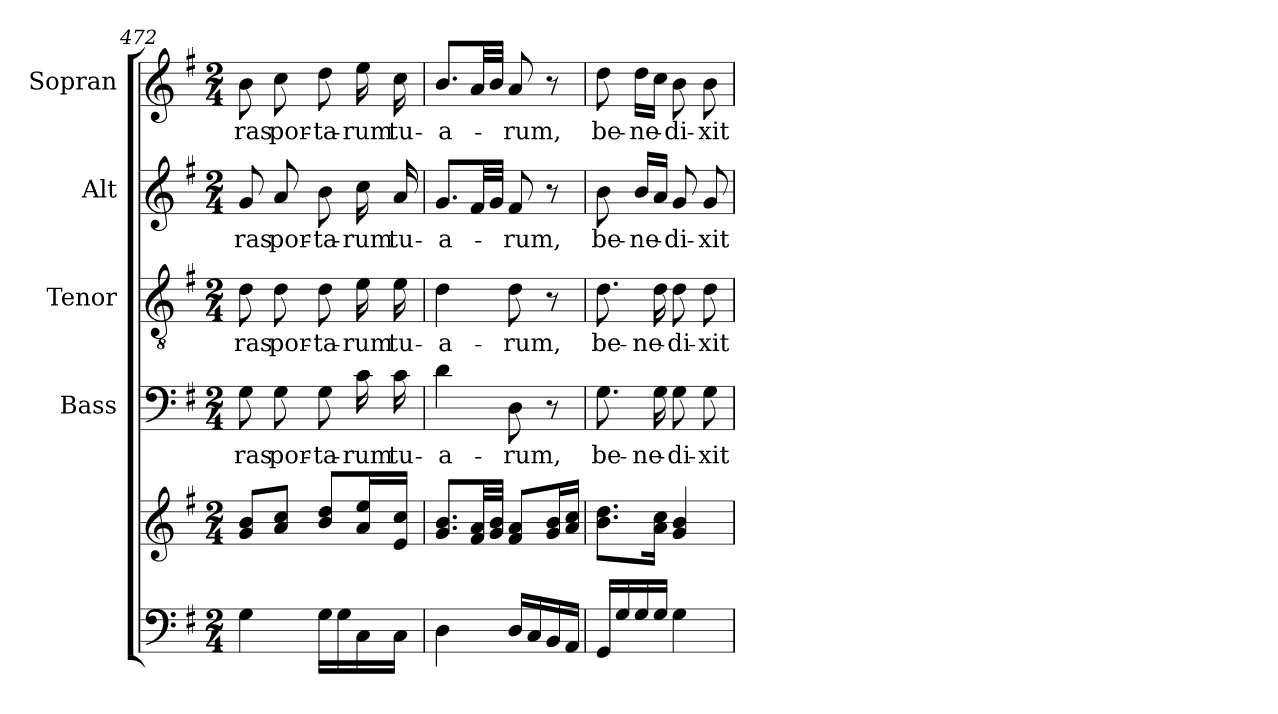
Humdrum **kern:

**kern	**kern	**kern	**text	**kern	**text	**kern	**text	**kern	**text
*part5	*part5	*part4	*part4	*part3	*part3	*part2	*part2	*part1	*part1
*staff6	*staff5	*staff4	*staff4	*staff3	*staff3	*staff2	*staff2	*staff1	*staff1
*	*	*I"Bass	*	*I"Tenor	*	*I"Alt	*	*I"Sopran	*
*	*	*I'B.	*	*I'T.	*	*I'A.	*	*I'S.	*
*clefF4	*clefG2	*clefF4	*	*clefGv2	*	*clefG2	*	*clefG2	*
*k[f#]	*k[f#]	*k[f#]	*	*k[f#]	*	*k[f#]	*	*k[f#]	*
*G:	*G:	*G:	*	*G:	*	*G:	*	*G:	*
*M2/4	*M2/4	*M2/4	*	*M2/4	*	*M2/4	*	*M2/4	*
=472	=472	=472	=472	=472	=472	=472	=472	=472	=472
!	!	!	!LO:LY:b	!	!LO:LY:b	!	!LO:LY:b	!	!LO:LY:b
4G\	8g/ 8b/L	8G\	-ras	8d\	-ras	8g/	-ras	8b\	-ras
!	!	!	!LO:LY:b	!	!LO:LY:b	!	!LO:LY:b	!	!LO:LY:b
.	8a/ 8cc/J	8G\	por-	8d\	por-	8a/	por-	8cc\	por-
!	!	!	!LO:LY:b	!	!LO:LY:b	!	!LO:LY:b	!	!LO:LY:b
16G\LL	8b/ 8dd/L	8G\	-ta-	8d\	-ta-	8b\	-ta-	8dd\	-ta-
16G\	.	.	.	.	.	.	.	.	.
!	!	!	!LO:LY:b	!	!LO:LY:b	!	!LO:LY:b	!	!LO:LY:b
16C\	16a/ 16ee/L	16c\	-rum	16e\	-rum	16cc\	-rum	16ee\	-rum
!	!	!	!LO:LY:b	!	!LO:LY:b	!	!LO:LY:b	!	!LO:LY:b
16C\JJ	16e/ 16cc/JJ	16c\	tu-	16e\	tu-	16a/	tu-	16cc\	tu-
!!LO:PB:g=z
=473	=473	=473	=473	=473	=473	=473	=473	=473	=473
!	!	!	!LO:LY:b	!	!LO:LY:b	!	!LO:LY:b	!	!LO:LY:b
4D\	8.g/ 8.b/L	4d\	-a-	4d\	-a-	8.g/L	-a-	8.b/L	-a-
.	32f#/ 32a/LL	.	.	.	.	32f#/LL	.	32a/LL	.
.	32g/ 32b/JJJ	.	.	.	.	32g/JJJ	.	32b/JJJ	.
!	!	!	!LO:LY:b	!	!LO:LY:b	!	!LO:LY:b	!	!LO:LY:b
16D/LL	8f#/ 8a/L	8D\	-rum,	8d\	-rum,	8f#/	-rum,	8a/	-rum,
16C/	.	.	.	.	.	.	.	.	.
16BB/	16g/ 16b/L	8r	.	8r	.	8r	.	8r	.
16AA/JJ	16a/ 16cc/JJ	.	.	.	.	.	.	.	.
=474	=474	=474	=474	=474	=474	=474	=474	=474	=474
!	!	!	!LO:LY:b	!	!LO:LY:b	!	!LO:LY:b	!	!LO:LY:b
16GG/LL	8.b\ 8.dd\L	8.G\	be-	8.d\	be-	8b\	be-	8dd\	be-
16G/	.	.	.	.	.	.	.	.	.
!	!	!	!	!	!	!	!LO:LY:b	!	!LO:LY:b
16G/	.	.	.	.	.	16b/LL	-ne-	16dd\LL	-ne-
!	!	!	!LO:LY:b	!	!LO:LY:b	!	!	!	!
16G/JJ	16a\ 16cc\Jk	16G\	-ne-	16d\	-ne-	16a/JJ	.	16cc\JJ	.
!	!	!	!LO:LY:b	!	!LO:LY:b	!	!LO:LY:b	!	!LO:LY:b
4G\	4g/ 4b/	8G\	-di-	8d\	-di-	8g/	-di-	8b\	-di-
!	!	!	!LO:LY:b	!	!LO:LY:b	!	!LO:LY:b	!	!LO:LY:b
.	.	8G\	-xit	8d\	-xit	8g/	-xit	8b\	-xit
=	=	=	=	=	=	=	=	=	=
*-	*-	*-	*-	*-	*-	*-	*-	*-	*-
